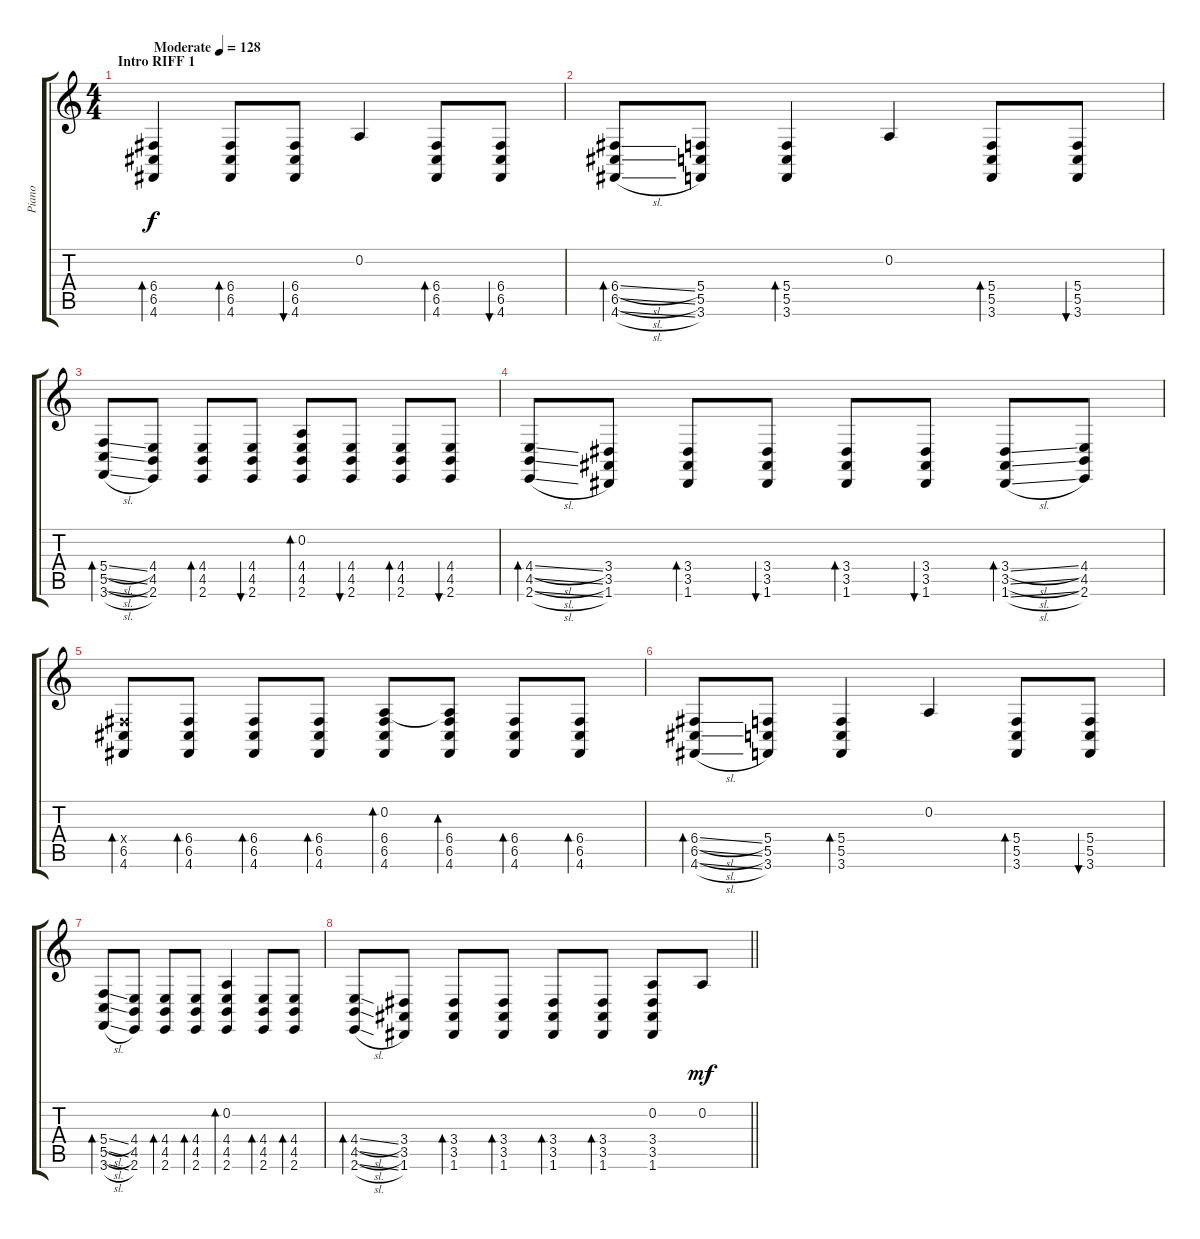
\track ("Piano" "Piano") {instrument acousticgrandpiano}
\staff {score tabs}
\tuning (D4 A3 F3 C3 G2 D2) {hide}
\ts (4 4)
\section ("" "Intro RIFF 1")
\tempo (128 "Moderate")
\clef g2
\ks c
(6.4 6.5 4.6).4{bd 30 dy f instrument acousticguitarsteel} (6.4 6.5 4.6).8{bd 30} (6.4 6.5 4.6).8{bu 30} 0.2.4 (6.4 6.5 4.6).8{bd 30} (6.4 6.5 4.6).8{bu 30} |
(6.4{sl} 6.5{sl} 4.6{sl}).8{bd 30} (5.4 5.5 3.6).8 (5.4 5.5 3.6).4{bd 30} 0.2.4 (5.4 5.5 3.6).8{bd 30} (5.4 5.5 3.6).8{bu 30} |
(5.4{sl} 5.5{sl} 3.6{sl}).8{bd 30} (4.4 4.5 2.6).8 (4.4 4.5 2.6).8{bd 30} (4.4 4.5 2.6).8{bu 30} (0.2 4.4 4.5 2.6).8{bd 30} (4.4 4.5 2.6).8{bu 30} (4.4 4.5 2.6).8{bd 30} (4.4 4.5 2.6).8{bu 30} |
(4.4{sl} 4.5{sl} 2.6{sl}).8{bd 30} (3.4 3.5 1.6).8 (3.4 3.5 1.6).8{bd 30} (3.4 3.5 1.6).8{bu 30} (3.4 3.5 1.6).8{bd 30} (3.4 3.5 1.6).8{bu 30} (3.4{sl} 3.5{sl} 1.6{sl}).8{bd 60} (4.4 4.5 2.6).8 |
(6.4{x} 6.5 4.6).8{bd 120} (6.4 6.5 4.6).8{bd 120} (6.4 6.5 4.6).8{bd 120} (6.4 6.5 4.6).8{bd 120} (0.2 6.4 6.5 4.6).8{bd 60} (0.2{t} 6.4 6.5 4.6).8{bd 120} (6.4 6.5 4.6).8{bd 30} (6.4 6.5 4.6).8{bd 120} |
(6.4{sl} 6.5{sl} 4.6{sl}).8{bd 30} (5.4 5.5 3.6).8 (5.4 5.5 3.6).4{bd 30} 0.2.4 (5.4 5.5 3.6).8{bd 30} (5.4 5.5 3.6).8{bu 30} |
(5.4{sl} 5.5{sl} 3.6{sl}).8{bd 30} (4.4 4.5 2.6).8 (4.4 4.5 2.6).8{bd 30} (4.4 4.5 2.6).8{bd 120} (0.2 4.4 4.5 2.6).4{bd 30} (4.4 4.5 2.6).8{bd 30} (4.4 4.5 2.6).8{bd 120} |
\barLineRight lightlight
(4.4{sl} 4.5{sl} 2.6{sl}).8{bd 30} (3.4 3.5 1.6).8 (3.4 3.5 1.6).8{bd 30} (3.4 3.5 1.6).8{bd 120} (3.4 3.5 1.6).8{bd 30} (3.4 3.5 1.6).8{bd 120} (0.2 3.4 3.5 1.6).8 0.2.8{dy mf}
